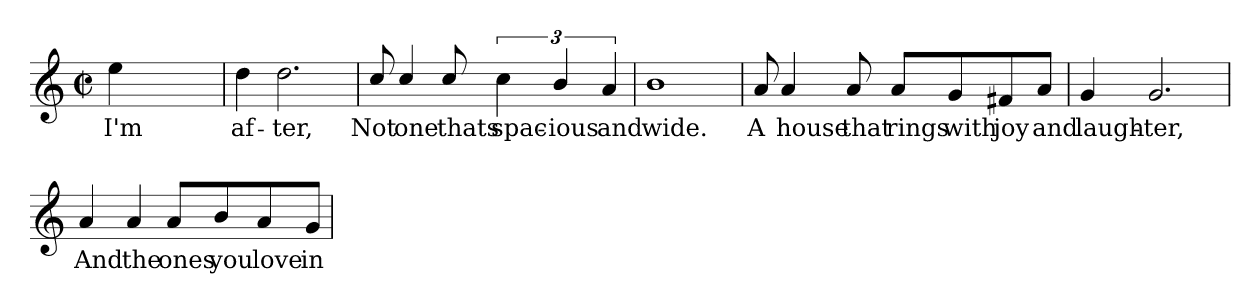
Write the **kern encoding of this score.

**kern	**text
*part1	*part1
*staff1	*staff1
*M2/2	*
*met(c|)	*
=	=
!	!LO:LY:b
8ee\J	I'm
2..ryy	.
=	=
!	!LO:LY:b
4ddi\	af-
!	!LO:LY:b
2.dd\	-ter,
=	=
!	!LO:LY:b
8cc/	Not
!	!LO:LY:b
4cci/	one
!	!LO:LY:b
8cc/	thats
!	!LO:LY:b
6cc\	spac-
!	!LO:LY:b
6bi/	-ious
!	!LO:LY:b
6a/	and
=	=
!	!LO:LY:b
1b	wide.
=	=
!	!LO:LY:b
8ai/	A
!	!LO:LY:b
4a/	house
!	!LO:LY:b
8a/	that
!	!LO:LY:b
8ai/L	rings
!	!LO:LY:b
8g/	with
!	!LO:LY:b
8f#/	joy
!	!LO:LY:b
8ai/J	and
=	=
!	!LO:LY:b
4g/	laugh-
!	!LO:LY:b
2.g/	-ter,
=	=
!	!LO:LY:b
4ai/	And
!	!LO:LY:b
4a/	the
!	!LO:LY:b
8a/L	ones
!	!LO:LY:b
8bi/	you
!	!LO:LY:b
8a/	love
!	!LO:LY:b
8g/J	in-
=	=
*-	*-
